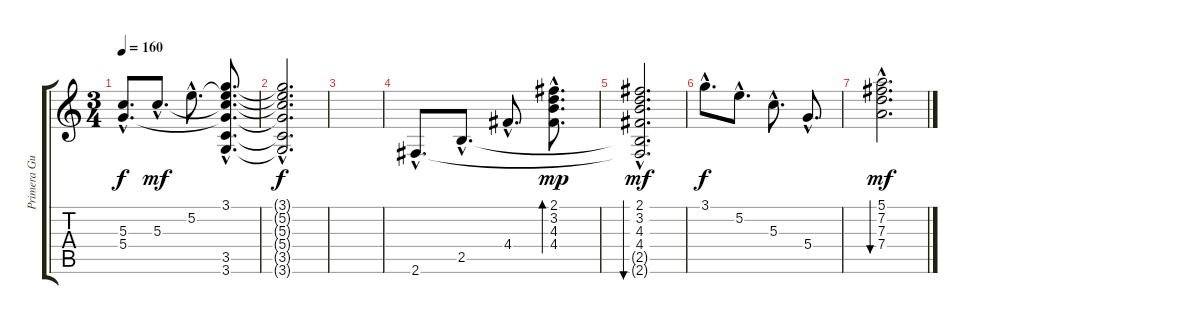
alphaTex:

\track ("Primera Guitarra" "Primera Gu") {instrument acousticguitarnylon}
\staff {score tabs}
\tuning (E4 B3 G3 D3 A2 E2) {hide}
\ts (3 4)
\tempo 160
\clef g2
\ks c
(5.3{hac t} 5.4{hac}).8{d dy f} 5.3{hac}.8{d dy mf} 5.2{hac}.8{d} (3.1{hac} 5.2{hac t} 5.3{hac t} 5.4{hac t} 3.5{hac t} 3.6{hac t}).8{d} |
(3.1{hac t} 5.2{hac t} 5.3{hac t} 5.4{hac t} 3.5{hac t} 3.6{hac t}).2{d dy f} |
|
2.6{hac}.8{d} 2.5{hac}.8{d} 4.4{hac}.8{d} (2.1{hac} 3.2{hac} 4.3{hac} 4.4{hac}).8{d bd 480 dy mp} |
(2.1{hac} 3.2{hac} 4.3{hac} 4.4{hac} 2.5{hac t} 2.6{hac t}).2{d bu 480 dy mf} |
3.1{hac}.8{d dy f} 5.2{hac}.8{d} 5.3{hac}.8{d} 5.4{hac}.8{d} |
(5.1{hac} 7.2{hac} 7.3{hac} 7.4{hac}).2{d bu 480 dy mf}
